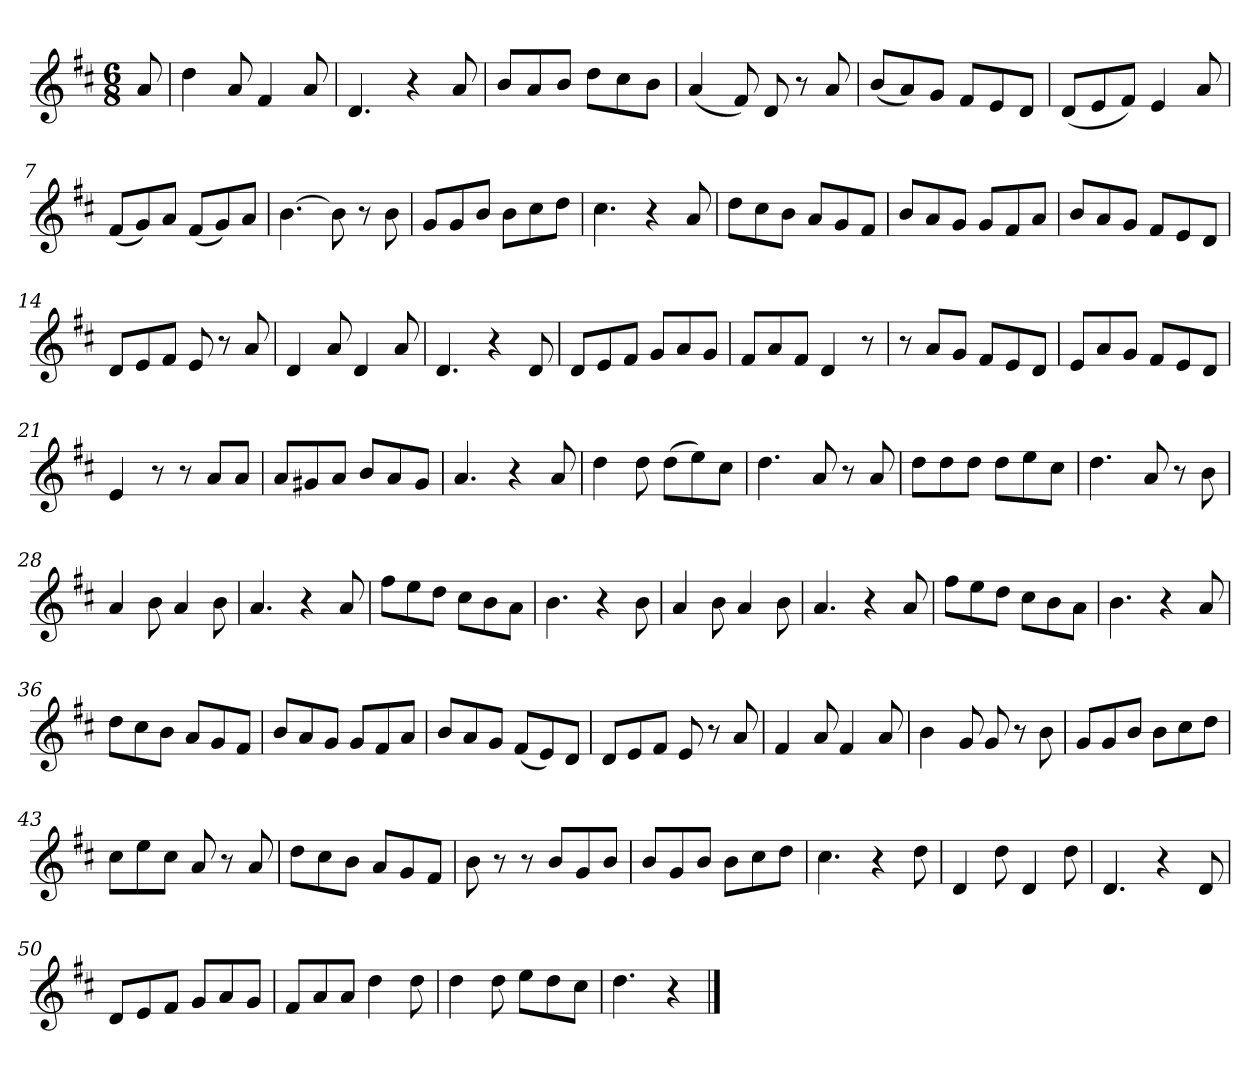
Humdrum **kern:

**kern
*part1
*staff1
*k[f#c#]
*M6/8
*MM120
=
8a
=1
4dd
8a
4f#
8a
=2
4.d
4r
8a
=3
8bL
8a
8bJ
8ddL
8cc#
8bJ
=4
(4a
8f#)
8d
8r
8a
=5
(8bL
8a)
8gJ
8f#L
8e
8dJ
=6
(8dL
8e
8f#J)
4e
8a
=7
(8f#L
8g)
8aJ
(8f#L
8g)
8aJ
=8
[4.b
8b]
8r
8b
=9
8gL
8g
8bJ
8bL
8cc#
8ddJ
=10
4.cc#
4r
8a
=11
8ddL
8cc#
8bJ
8aL
8g
8f#J
=12
8bL
8a
8gJ
8gL
8f#
8aJ
=13
8bL
8a
8gJ
8f#L
8e
8dJ
=14
8dL
8e
8f#J
8e
8r
8a
=15
4d
8a
4d
8a
=16
4.d
4r
8d
=17
8dL
8e
8f#J
8gL
8a
8gJ
=18
8f#L
8a
8f#J
4d
8r
=19
8r
8aL
8gJ
8f#L
8e
8dJ
=20
8eL
8a
8gJ
8f#L
8e
8dJ
=21
4e
8r
8r
8aL
8aJ
=22
8aL
8g#X
8aJ
8bL
8a
8g#J
=23
4.a
4r
8a
=24
4dd
8dd
(8ddL
8ee)
8cc#J
=25
4.dd
8a
8r
8a
=26
8ddL
8dd
8ddJ
8ddL
8ee
8cc#J
=27
4.dd
8a
8r
8b
=28
4a
8b
4a
8b
=29
4.a
4r
8a
=30
8ff#L
8ee
8ddJ
8cc#L
8b
8aJ
=31
4.b
4r
8b
=32
4a
8b
4a
8b
=33
4.a
4r
8a
=34
8ff#L
8ee
8ddJ
8cc#L
8b
8aJ
=35
4.b
4r
8a
=36
8ddL
8cc#
8bJ
8aL
8g
8f#J
=37
8bL
8a
8gJ
8gL
8f#
8aJ
=38
8bL
8a
8gJ
(8f#L
8e)
8dJ
=39
8dL
8e
8f#J
8e
8r
8a
=40
4f#
8a
4f#
8a
=41
4b
8g
8g
8r
8b
=42
8gL
8g
8bJ
8bL
8cc#
8ddJ
=43
8cc#L
8ee
8cc#J
8a
8r
8a
=44
8ddL
8cc#
8bJ
8aL
8g
8f#J
=45
8b
8r
8r
8bL
8g
8bJ
=46
8bL
8g
8bJ
8bL
8cc#
8ddJ
=47
4.cc#
4r
8dd
=48
4d
8dd
4d
8dd
=49
4.d
4r
8d
=50
8dL
8e
8f#J
8gL
8a
8gJ
=51
8f#L
8a
8aJ
4dd
8dd
=52
4dd
8dd
8eeL
8dd
8cc#J
=53
4.dd
4r
==
*-
